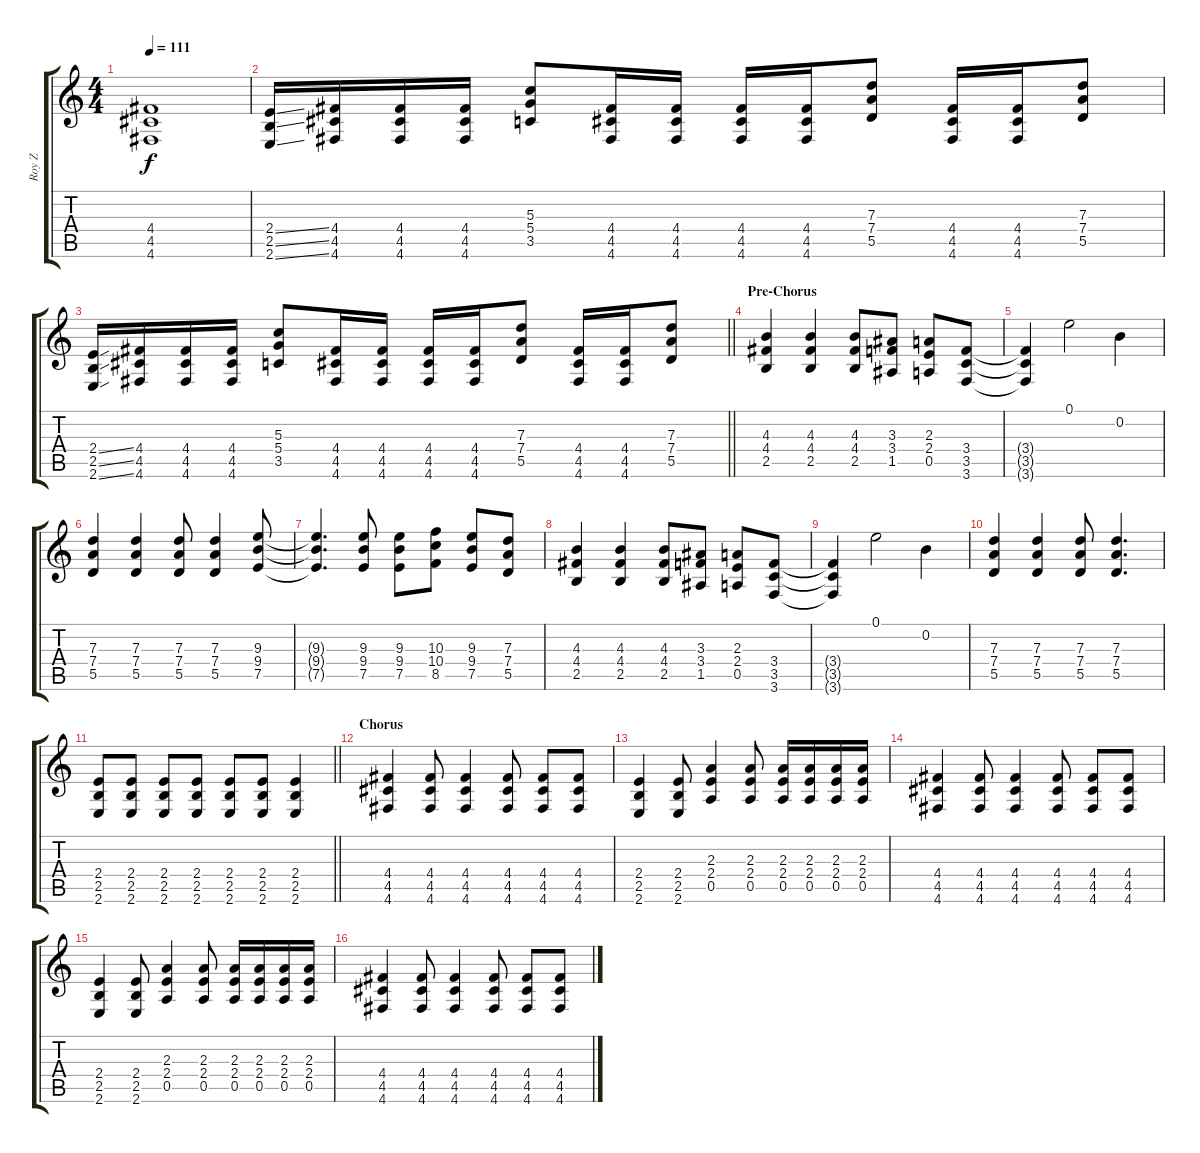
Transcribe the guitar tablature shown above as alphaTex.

\track ("Roy Z" "Roy Z") {instrument overdrivenguitar}
\staff {score tabs}
\tuning (E4 B3 G3 D3 A2 D2) {hide}
\ts (4 4)
\tempo 111
\clef g2
\ks c
(4.4{t} 4.5{t} 4.6{t}).1{dy f} |
(2.4{ss} 2.5{ss} 2.6{ss}).16 (4.4 4.5 4.6).16 (4.4 4.5 4.6).16 (4.4 4.5 4.6).16 (5.3 5.4 3.5).8 (4.4 4.5 4.6).16 (4.4 4.5 4.6).16 (4.4 4.5 4.6).16 (4.4 4.5 4.6).16 (7.3 7.4 5.5).8 (4.4 4.5 4.6).16 (4.4 4.5 4.6).16 (7.3 7.4 5.5).8 |
\barLineRight lightlight
(2.4{ss} 2.5{ss} 2.6{ss}).16 (4.4 4.5 4.6).16 (4.4 4.5 4.6).16 (4.4 4.5 4.6).16 (5.3 5.4 3.5).8 (4.4 4.5 4.6).16 (4.4 4.5 4.6).16 (4.4 4.5 4.6).16 (4.4 4.5 4.6).16 (7.3 7.4 5.5).8 (4.4 4.5 4.6).16 (4.4 4.5 4.6).16 (7.3 7.4 5.5).8 |
\section ("" "Pre-Chorus")
(4.3 4.4 2.5).4 (4.3 4.4 2.5).4 (4.3 4.4 2.5).8 (3.3 3.4 1.5).8 (2.3 2.4 0.5).8 (3.4 3.5 3.6).8 |
(3.4{t} 3.5{t} 3.6{t}).4 0.1.2 0.2.4 |
(7.3 7.4 5.5).4 (7.3 7.4 5.5).4 (7.3 7.4 5.5).8 (7.3 7.4 5.5).4 (9.3 9.4 7.5).8 |
(9.3{t} 9.4{t} 7.5{t}).4{d} (9.3 9.4 7.5).8 (9.3 9.4 7.5).8 (10.3 10.4 8.5).8 (9.3 9.4 7.5).8 (7.3 7.4 5.5).8 |
(4.3 4.4 2.5).4 (4.3 4.4 2.5).4 (4.3 4.4 2.5).8 (3.3 3.4 1.5).8 (2.3 2.4 0.5).8 (3.4 3.5 3.6).8 |
(3.4{t} 3.5{t} 3.6{t}).4 0.1.2 0.2.4 |
(7.3 7.4 5.5).4 (7.3 7.4 5.5).4 (7.3 7.4 5.5).8 (7.3 7.4 5.5).4{d} |
\barLineRight lightlight
(2.4 2.5 2.6).8 (2.4 2.5 2.6).8 (2.4 2.5 2.6).8 (2.4 2.5 2.6).8 (2.4 2.5 2.6).8 (2.4 2.5 2.6).8 (2.4 2.5 2.6).4 |
\section ("" "Chorus")
(4.4 4.5 4.6).4 (4.4 4.5 4.6).8 (4.4 4.5 4.6).4 (4.4 4.5 4.6).8 (4.4 4.5 4.6).8 (4.4 4.5 4.6).8 |
(2.4 2.5 2.6).4 (2.4 2.5 2.6).8 (2.3 2.4 0.5).4 (2.3 2.4 0.5).8 (2.3 2.4 0.5).16 (2.3 2.4 0.5).16 (2.3 2.4 0.5).16 (2.3 2.4 0.5).16 |
(4.4 4.5 4.6).4 (4.4 4.5 4.6).8 (4.4 4.5 4.6).4 (4.4 4.5 4.6).8 (4.4 4.5 4.6).8 (4.4 4.5 4.6).8 |
(2.4 2.5 2.6).4 (2.4 2.5 2.6).8 (2.3 2.4 0.5).4 (2.3 2.4 0.5).8 (2.3 2.4 0.5).16 (2.3 2.4 0.5).16 (2.3 2.4 0.5).16 (2.3 2.4 0.5).16 |
(4.4 4.5 4.6).4 (4.4 4.5 4.6).8 (4.4 4.5 4.6).4 (4.4 4.5 4.6).8 (4.4 4.5 4.6).8 (4.4 4.5 4.6).8
